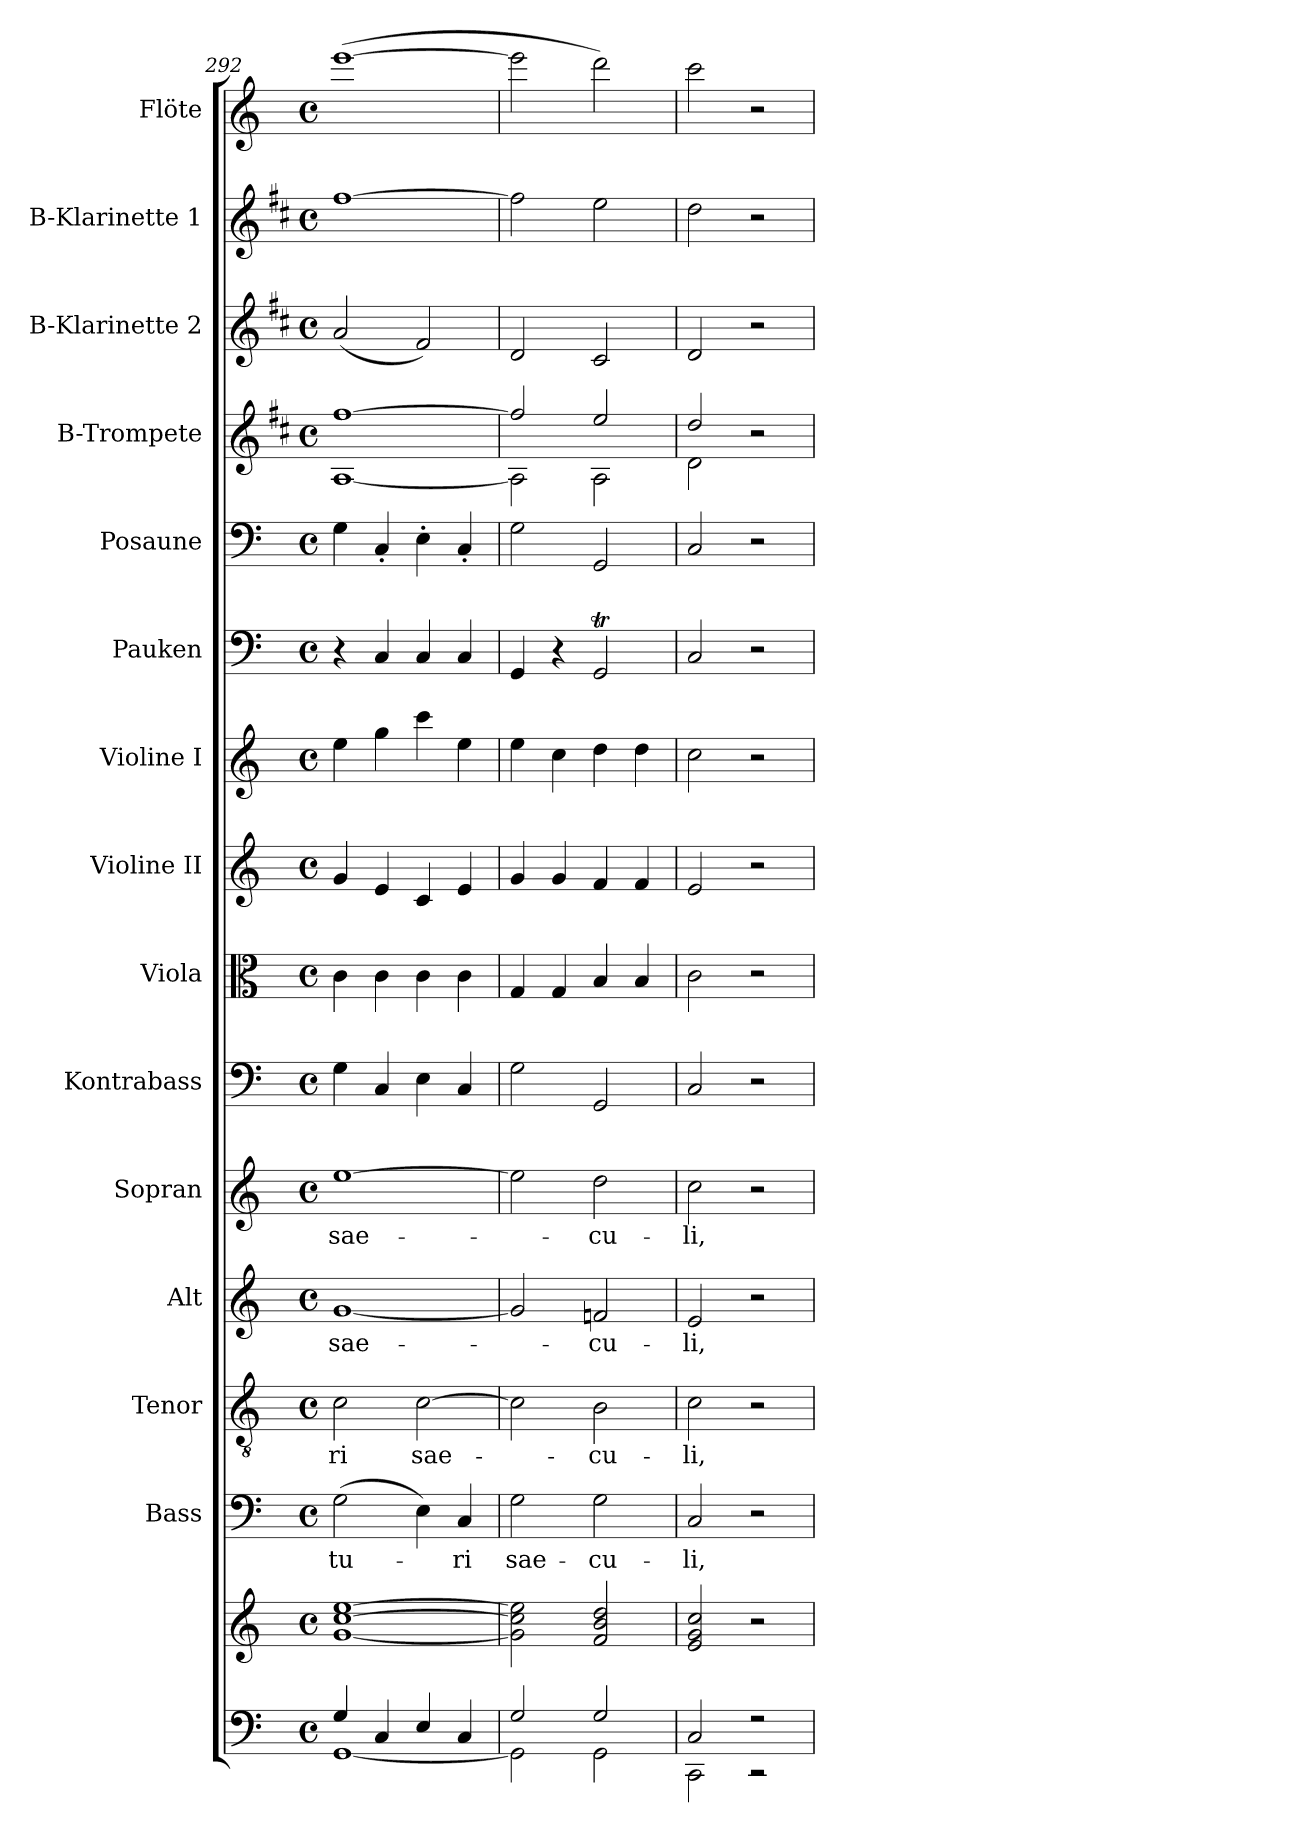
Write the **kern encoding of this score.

**kern	**kern	**kern	**text	**kern	**text	**kern	**text	**kern	**text	**kern	**kern	**kern	**kern	**kern	**kern	**kern	**kern	**kern	**kern
*part15	*part15	*part14	*part14	*part13	*part13	*part12	*part12	*part11	*part11	*part10	*part9	*part8	*part7	*part6	*part5	*part4	*part3	*part2	*part1
*staff16	*staff15	*staff14	*staff14	*staff13	*staff13	*staff12	*staff12	*staff11	*staff11	*staff10	*staff9	*staff8	*staff7	*staff6	*staff5	*staff4	*staff3	*staff2	*staff1
*	*	*I"Bass	*	*I"Tenor	*	*I"Alt	*	*I"Sopran	*	*I"Kontrabass	*I"Viola	*I"Violine II	*I"Violine I	*I"Pauken	*I"Posaune	*I"B-Trompete	*I"B-Klarinette 2	*I"B-Klarinette 1	*I"Flöte
*	*	*I'B.	*	*I'T.	*	*I'A.	*	*I'S.	*	*I'Kb.	*I'Vla.	*I'Vl. II	*I'Vl. I	*I'Pk.	*I'Pos.	*I'B Trp.	*I'B Kl. 2	*I'B Kl. 1	*I'Fl.
*clefF4	*clefG2	*clefF4	*	*clefGv2	*	*clefG2	*	*clefG2	*	*clefF4	*clefC3	*clefG2	*clefG2	*clefF4	*clefF4	*clefG2	*clefG2	*clefG2	*clefG2
*	*	*	*	*	*	*	*	*	*	*ITrd7c12	*	*	*	*	*	*ITrd1c2	*ITrd1c2	*ITrd1c2	*
*k[]	*k[]	*k[]	*	*k[]	*	*k[]	*	*k[]	*	*k[]	*k[]	*k[]	*k[]	*k[]	*k[]	*k[]	*k[]	*k[]	*k[]
*C:	*C:	*C:	*	*C:	*	*C:	*	*C:	*	*C:	*C:	*C:	*C:	*C:	*C:	*C:	*C:	*C:	*C:
*M4/4	*M4/4	*M4/4	*	*M4/4	*	*M4/4	*	*M4/4	*	*M4/4	*M4/4	*M4/4	*M4/4	*M4/4	*M4/4	*M4/4	*M4/4	*M4/4	*M4/4
*met(c)	*met(c)	*met(c)	*	*met(c)	*	*met(c)	*	*met(c)	*	*met(c)	*met(c)	*met(c)	*met(c)	*met(c)	*met(c)	*met(c)	*met(c)	*met(c)	*met(c)
=292	=292	=292	=292	=292	=292	=292	=292	=292	=292	=292	=292	=292	=292	=292	=292	=292	=292	=292	=292
*^	*	*	*	*	*	*	*	*	*	*	*	*	*	*	*	*	*	*	*
!	!	!	!	!LO:LY:b	!	!LO:LY:b	!	!LO:LY:b	!	!LO:LY:b	!	!	!	!	!	!	!	!	!	!
*	*	*	*	*	*	*	*	*	*	*	*	*	*	*	*	*	*^	*	*	*
4G/	[<1GG	[1g [1cc [1ee	(>2G\	-tu-	2c\	-ri	[1g	sae-	[1ee	sae-	4GG\	4c\	4g/	4ee\	4r	4G\	[>1ee	[<1G	(<2g/	[1ee	(>[1eee
4C/	.	.	.	.	.	.	.	.	.	.	4CC/	4c\	4e/	4gg\	4C/	4C'</	.	.	.	.	.
!	!	!	!	!	!	!LO:LY:b	!	!	!	!	!	!	!	!	!	!	!	!	!	!	!
4E/	.	.	4E\)	.	[2c\	sae-	.	.	.	.	4EE\	4c\	4c/	4ccc\	4C/	4E'>\	.	.	2e/)	.	.
!	!	!	!	!LO:LY:b	!	!	!	!	!	!	!	!	!	!	!	!	!	!	!	!	!
4C/	.	.	4C/	-ri	.	.	.	.	.	.	4CC/	4c\	4e/	4ee\	4C/	4C'</	.	.	.	.	.
!!LO:PB:g=z
=293	=293	=293	=293	=293	=293	=293	=293	=293	=293	=293	=293	=293	=293	=293	=293	=293	=293	=293	=293	=293	=293
!	!	!	!	!LO:LY:b	!	!	!	!	!	!	!	!	!	!	!	!	!	!	!	!	!
2G/	2GG\]	2g\] 2cc\] 2ee\]	2G\	sae-	2c\]	.	2g/]	.	2ee\]	.	2GG\	4G/	4g/	4ee\	4GG/	2G\	2ee/]	2G\]	2c/	2ee\]	2eee\]
.	.	.	.	.	.	.	.	.	.	.	.	4G/	4g/	4cc\	4r	.	.	.	.	.	.
!	!	!	!	!LO:LY:b	!	!LO:LY:b	!	!LO:LY:b	!	!LO:LY:b	!	!	!	!	!	!	!	!	!	!	!
2G/	2GG\	2f/ 2b/ 2dd/	2G\	-cu-	2B\	-cu-	2fn/	-cu-	2dd\	-cu-	2GGG/	4B/	4f/	4dd\	2GGT/	2GG/	2dd/	2G\	2B/	2dd\	2ddd\)
.	.	.	.	.	.	.	.	.	.	.	.	4B/	4f/	4dd\	.	.	.	.	.	.	.
=294	=294	=294	=294	=294	=294	=294	=294	=294	=294	=294	=294	=294	=294	=294	=294	=294	=294	=294	=294	=294	=294
!	!	!	!	!LO:LY:b	!	!LO:LY:b	!	!LO:LY:b	!	!LO:LY:b	!	!	!	!	!	!	!	!	!	!	!
2C/	2CC\	2e/ 2g/ 2cc/	2C/	-li,	2c\	-li,	2e/	-li,	2cc\	-li,	2CC/	2c\	2e/	2cc\	2C/	2C/	2cc/	2c\	2c/	2cc\	2ccc\
2r	2r	2r	2r	.	2r	.	2r	.	2r	.	2r	2r	2r	2r	2r	2r	2rcc	2rcc	2r	2r	2r
*v	*v	*	*	*	*	*	*	*	*	*	*	*	*	*	*	*	*v	*v	*	*	*
=	=	=	=	=	=	=	=	=	=	=	=	=	=	=	=	=	=	=	=
*-	*-	*-	*-	*-	*-	*-	*-	*-	*-	*-	*-	*-	*-	*-	*-	*-	*-	*-	*-
